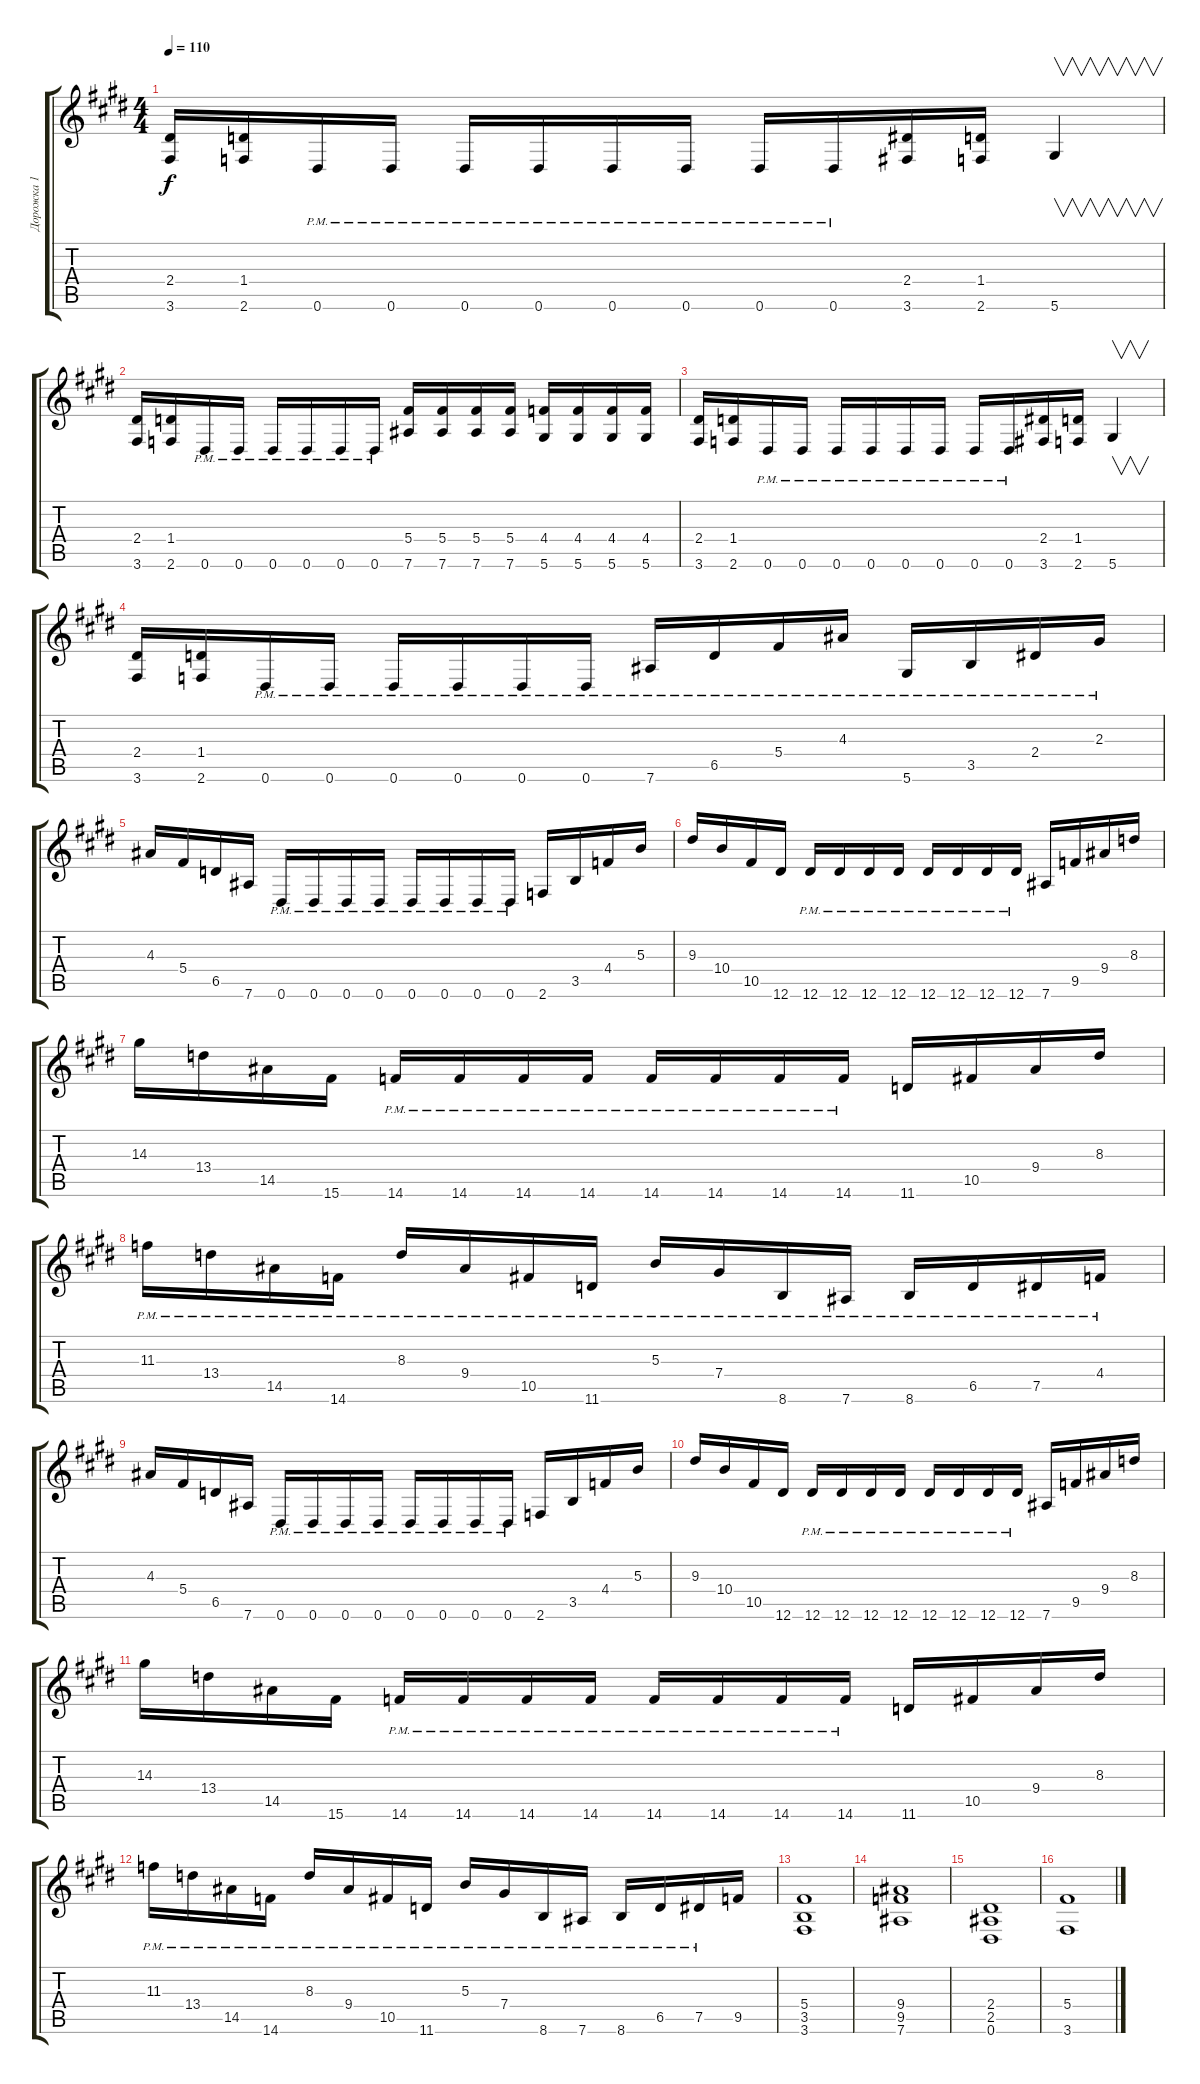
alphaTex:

\track ("Дорожка 1" "Дорожка 1") {instrument overdrivenguitar}
\staff {score tabs}
\tuning (Eb4 Bb3 Gb3 Db3 Ab2 Eb2) {hide}
\ts (4 4)
\tempo 110
\clef g2
\ks e
(2.4 3.6).16{dy f} (1.4 2.6).16 0.6{pm}.16 0.6{pm}.16 0.6{pm}.16 0.6{pm}.16 0.6{pm}.16 0.6{pm}.16 0.6{pm}.16 0.6{pm}.16 (2.4 3.6).16 (1.4 2.6).16 5.6.4{v} |
(2.4 3.6).16 (1.4 2.6).16 0.6{pm}.16 0.6{pm}.16 0.6{pm}.16 0.6{pm}.16 0.6{pm}.16 0.6{pm}.16 (5.4 7.6).16 (5.4 7.6).16 (5.4 7.6).16 (5.4 7.6).16 (4.4 5.6).16 (4.4 5.6).16 (4.4 5.6).16 (4.4 5.6).16 |
(2.4 3.6).16 (1.4 2.6).16 0.6{pm}.16 0.6{pm}.16 0.6{pm}.16 0.6{pm}.16 0.6{pm}.16 0.6{pm}.16 0.6{pm}.16 0.6{pm}.16 (2.4 3.6).16 (1.4 2.6).16 5.6.4{v} |
(2.4 3.6).16 (1.4 2.6).16 0.6{pm}.16 0.6{pm}.16 0.6{pm}.16 0.6{pm}.16 0.6{pm}.16 0.6{pm}.16 7.6{pm}.16 6.5{pm}.16 5.4{pm}.16 4.3{pm}.16 5.6{pm}.16 3.5{pm}.16 2.4{pm}.16 2.3{pm}.16 |
4.3.16 5.4.16 6.5.16 7.6.16 0.6{pm}.16 0.6{pm}.16 0.6{pm}.16 0.6{pm}.16 0.6{pm}.16 0.6{pm}.16 0.6{pm}.16 0.6{pm}.16 2.6.16 3.5.16 4.4.16 5.3.16 |
9.3.16 10.4.16 10.5.16 12.6.16 12.6{pm}.16 12.6{pm}.16 12.6{pm}.16 12.6{pm}.16 12.6{pm}.16 12.6{pm}.16 12.6{pm}.16 12.6{pm}.16 7.6.16 9.5.16 9.4.16 8.3.16 |
14.3.16 13.4.16 14.5.16 15.6.16 14.6{pm}.16 14.6{pm}.16 14.6{pm}.16 14.6{pm}.16 14.6{pm}.16 14.6{pm}.16 14.6{pm}.16 14.6{pm}.16 11.6.16 10.5.16 9.4.16 8.3.16 |
11.3{pm}.16 13.4{pm}.16 14.5{pm}.16 14.6{pm}.16 8.3{pm}.16 9.4{pm}.16 10.5{pm}.16 11.6{pm}.16 5.3{pm}.16 7.4{pm}.16 8.6{pm}.16 7.6{pm}.16 8.6{pm}.16 6.5{pm}.16 7.5{pm}.16 4.4{pm}.16 |
4.3.16 5.4.16 6.5.16 7.6.16 0.6{pm}.16 0.6{pm}.16 0.6{pm}.16 0.6{pm}.16 0.6{pm}.16 0.6{pm}.16 0.6{pm}.16 0.6{pm}.16 2.6.16 3.5.16 4.4.16 5.3.16 |
9.3.16 10.4.16 10.5.16 12.6.16 12.6{pm}.16 12.6{pm}.16 12.6{pm}.16 12.6{pm}.16 12.6{pm}.16 12.6{pm}.16 12.6{pm}.16 12.6{pm}.16 7.6.16 9.5.16 9.4.16 8.3.16 |
14.3.16 13.4.16 14.5.16 15.6.16 14.6{pm}.16 14.6{pm}.16 14.6{pm}.16 14.6{pm}.16 14.6{pm}.16 14.6{pm}.16 14.6{pm}.16 14.6{pm}.16 11.6.16 10.5.16 9.4.16 8.3.16 |
11.3{pm}.16 13.4{pm}.16 14.5{pm}.16 14.6{pm}.16 8.3{pm}.16 9.4{pm}.16 10.5{pm}.16 11.6{pm}.16 5.3{pm}.16 7.4{pm}.16 8.6{pm}.16 7.6{pm}.16 8.6{pm}.16 6.5{pm}.16 7.5{pm}.16 9.5.16 |
(5.4 3.5 3.6).1 |
(9.4 9.5 7.6).1 |
(2.4 2.5 0.6).1 |
(5.4 3.6).1
